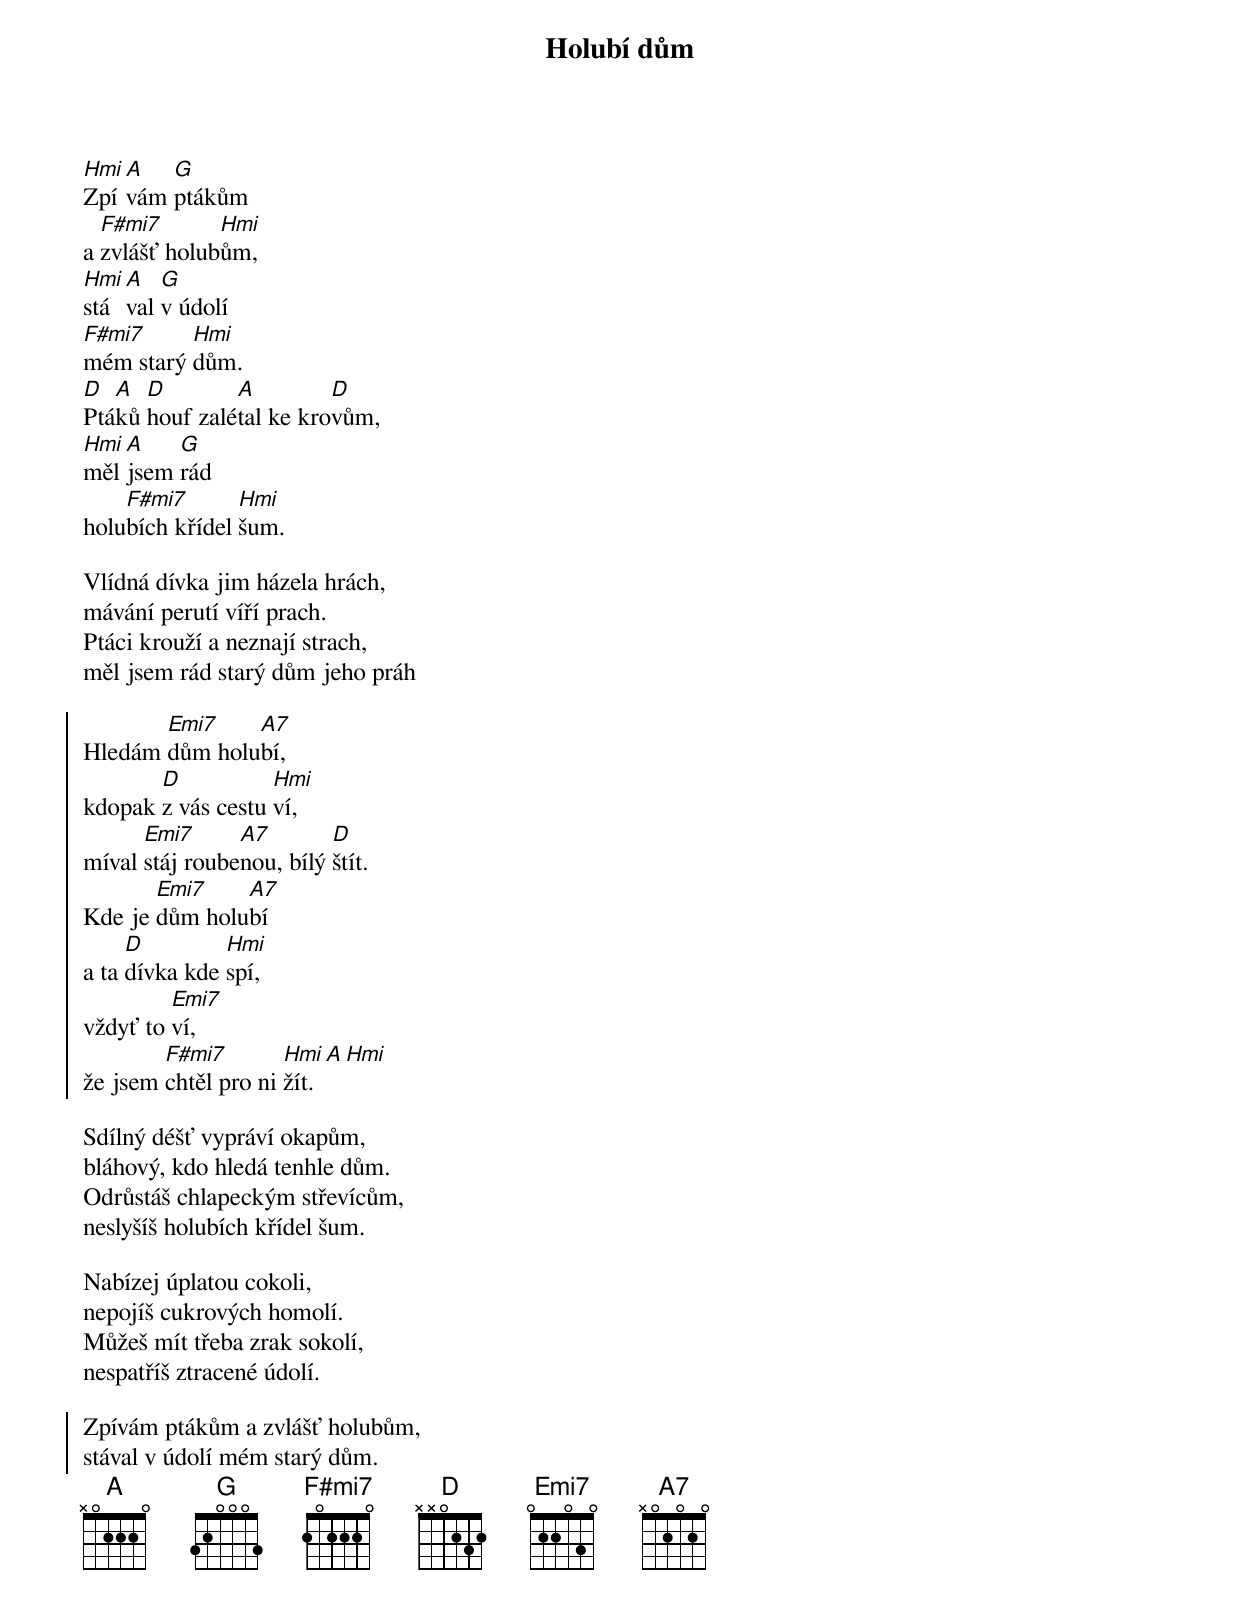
{title: Holubí dům}
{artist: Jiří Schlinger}
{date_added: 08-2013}
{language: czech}
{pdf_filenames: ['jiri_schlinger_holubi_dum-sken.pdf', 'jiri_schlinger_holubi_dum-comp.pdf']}
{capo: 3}
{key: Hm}
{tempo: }
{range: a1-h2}
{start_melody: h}
{start_of_verse}
[Hmi]Zpí[A]vám [Gmaj]ptákům
a [F#mi7]zvlášť holub[Hmi]ům,
[Hmi]stá[A]val [Gmaj]v údolí
[F#mi7]mém starý [Hmi]dům.
[D]Ptá[A]ků [D]houf zalé[A]tal ke kro[D]vům,
[Hmi]měl [A]jsem [Gmaj]rád
holu[F#mi7]bích křídel [Hmi]šum.
{end_of_verse}

{start_of_verse}
Vlídná dívka jim házela hrách,
mávání perutí víří prach.
Ptáci krouží a neznají strach,
měl jsem rád starý dům jeho práh
{end_of_verse}

{start_of_chorus}
Hledám [Emi7]dům holu[A7]bí,
kdopak [D]z vás cestu [Hmi]ví,
míval [Emi7]stáj roube[A7]nou, bílý [D]štít.
Kde je [Emi7]dům holu[A7]bí
a ta [D]dívka kde [Hmi]spí,
vždyť to [Emi7]ví,
že jsem [F#mi7]chtěl pro ni [Hmi]žít. [A][Hmi]
{end_of_chorus}

{start_of_verse}
Sdílný déšť vypráví okapům,
bláhový, kdo hledá tenhle dům.
Odrůstáš chlapeckým střevícům,
neslyšíš holubích křídel šum.
{end_of_verse}

{start_of_verse}
Nabízej úplatou cokoli,
nepojíš cukrových homolí.
Můžeš mít třeba zrak sokolí,
nespatříš ztracené údolí.
{end_of_verse}

{start_of_chorus}
Zpívám ptákům a zvlášť holubům,
stával v údolí mém starý dům.
{end_of_chorus}
